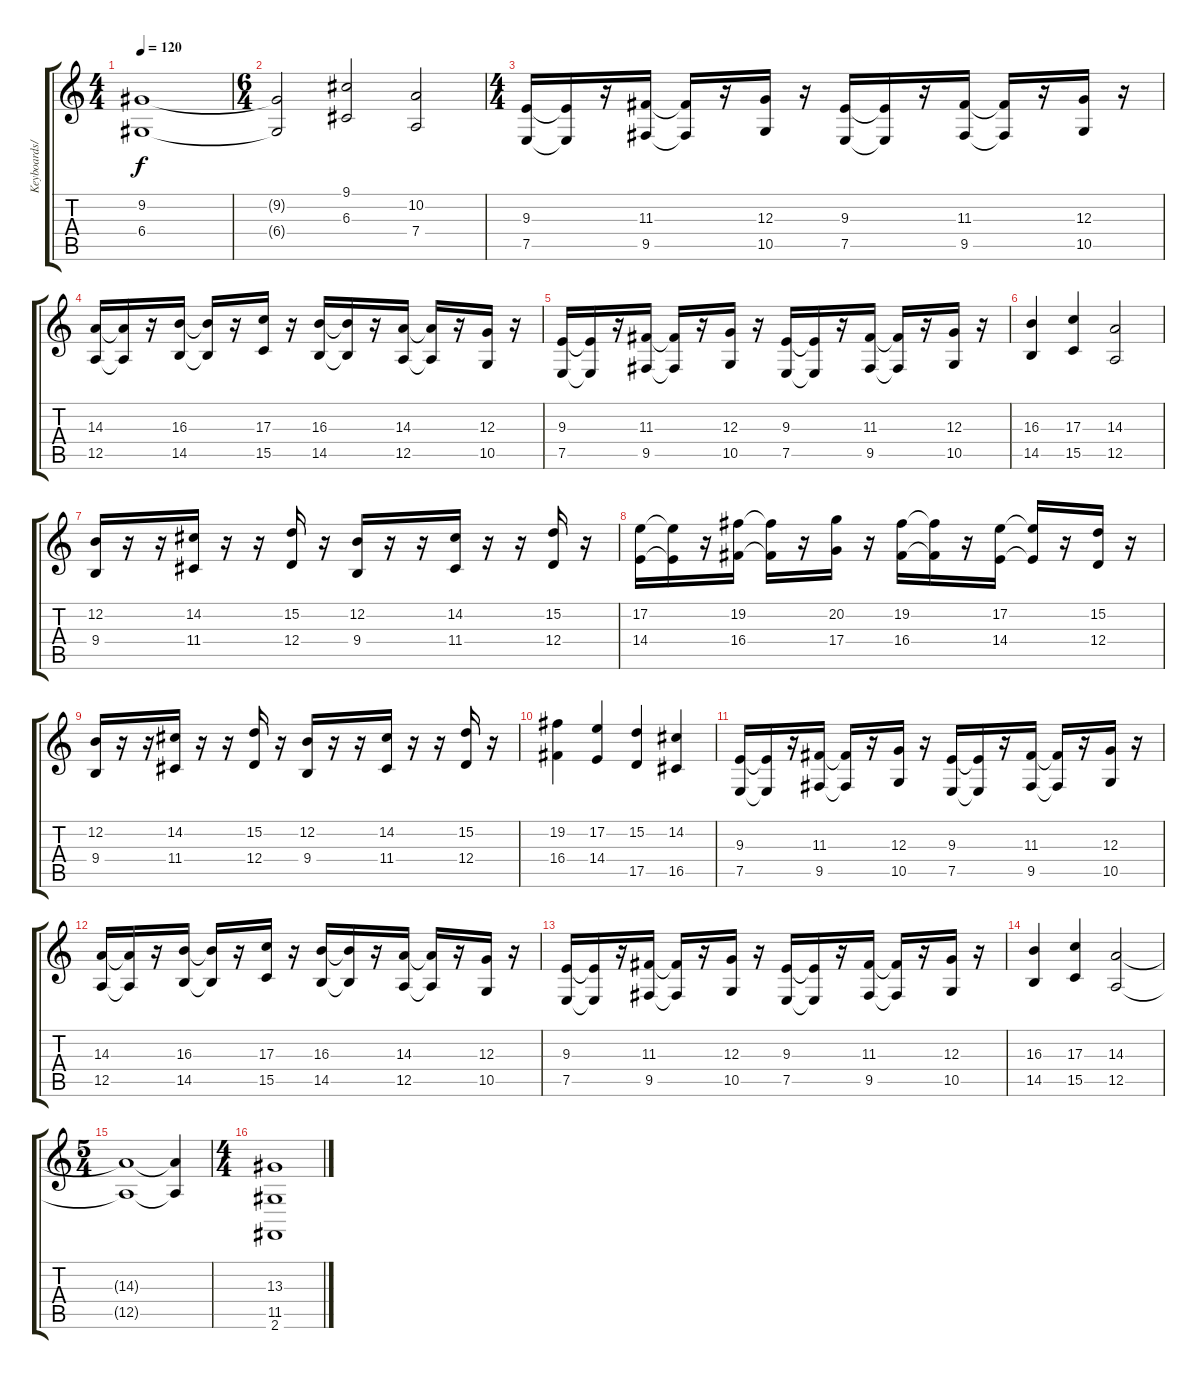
\track ("Keyboards/Livia" "Keyboards/") {instrument synthstrings1}
\staff {score tabs}
\tuning (E4 B3 G3 D3 A2 E2) {hide}
\ts (4 4)
\tempo 120
\clef g2
\ks c
(9.2 6.4).1{dy f} |
\ts (6 4)
(9.2{t} 6.4{t}).2 (9.1 6.3).2 (10.2 7.4).2 |
\ts (4 4)
(9.3 7.5).16 (9.3{t} 7.5{t}).16 r.16 (11.3 9.5).16 (11.3{t} 9.5{t}).16 r.16 (12.3 10.5).16 r.16 (9.3 7.5).16 (9.3{t} 7.5{t}).16 r.16 (11.3 9.5).16 (11.3{t} 9.5{t}).16 r.16 (12.3 10.5).16 r.16 |
(14.3 12.5).16 (14.3{t} 12.5{t}).16 r.16 (16.3 14.5).16 (16.3{t} 14.5{t}).16 r.16 (17.3 15.5).16 r.16 (16.3 14.5).16 (16.3{t} 14.5{t}).16 r.16 (14.3 12.5).16 (14.3{t} 12.5{t}).16 r.16 (12.3 10.5).16 r.16 |
(9.3 7.5).16 (9.3{t} 7.5{t}).16 r.16 (11.3 9.5).16 (11.3{t} 9.5{t}).16 r.16 (12.3 10.5).16 r.16 (9.3 7.5).16 (9.3{t} 7.5{t}).16 r.16 (11.3 9.5).16 (11.3{t} 9.5{t}).16 r.16 (12.3 10.5).16 r.16 |
(16.3 14.5).4 (17.3 15.5).4 (14.3 12.5).2 |
(12.2 9.4).16 r.16 r.16 (14.2 11.4).16 r.16 r.16 (15.2 12.4).16 r.16 (12.2 9.4).16 r.16 r.16 (14.2 11.4).16 r.16 r.16 (15.2 12.4).16 r.16 |
(17.2 14.4).16 (17.2{t} 14.4{t}).16 r.16 (19.2 16.4).16 (19.2{t} 16.4{t}).16 r.16 (20.2 17.4).16 r.16 (19.2 16.4).16 (19.2{t} 16.4{t}).16 r.16 (17.2 14.4).16 (17.2{t} 14.4{t}).16 r.16 (15.2 12.4).16 r.16 |
(12.2 9.4).16 r.16 r.16 (14.2 11.4).16 r.16 r.16 (15.2 12.4).16 r.16 (12.2 9.4).16 r.16 r.16 (14.2 11.4).16 r.16 r.16 (15.2 12.4).16 r.16 |
(19.2 16.4).4 (17.2 14.4).4 (15.2 17.5).4 (14.2 16.5).4 |
(9.3 7.5).16 (9.3{t} 7.5{t}).16 r.16 (11.3 9.5).16 (11.3{t} 9.5{t}).16 r.16 (12.3 10.5).16 r.16 (9.3 7.5).16 (9.3{t} 7.5{t}).16 r.16 (11.3 9.5).16 (11.3{t} 9.5{t}).16 r.16 (12.3 10.5).16 r.16 |
(14.3 12.5).16 (14.3{t} 12.5{t}).16 r.16 (16.3 14.5).16 (16.3{t} 14.5{t}).16 r.16 (17.3 15.5).16 r.16 (16.3 14.5).16 (16.3{t} 14.5{t}).16 r.16 (14.3 12.5).16 (14.3{t} 12.5{t}).16 r.16 (12.3 10.5).16 r.16 |
(9.3 7.5).16 (9.3{t} 7.5{t}).16 r.16 (11.3 9.5).16 (11.3{t} 9.5{t}).16 r.16 (12.3 10.5).16 r.16 (9.3 7.5).16 (9.3{t} 7.5{t}).16 r.16 (11.3 9.5).16 (11.3{t} 9.5{t}).16 r.16 (12.3 10.5).16 r.16 |
(16.3 14.5).4 (17.3 15.5).4 (14.3 12.5).2 |
\ts (5 4)
(14.3{t} 12.5{t}).1 (14.3{t} 12.5{t}).4 |
\ts (4 4)
(13.3 11.5 2.6).1
